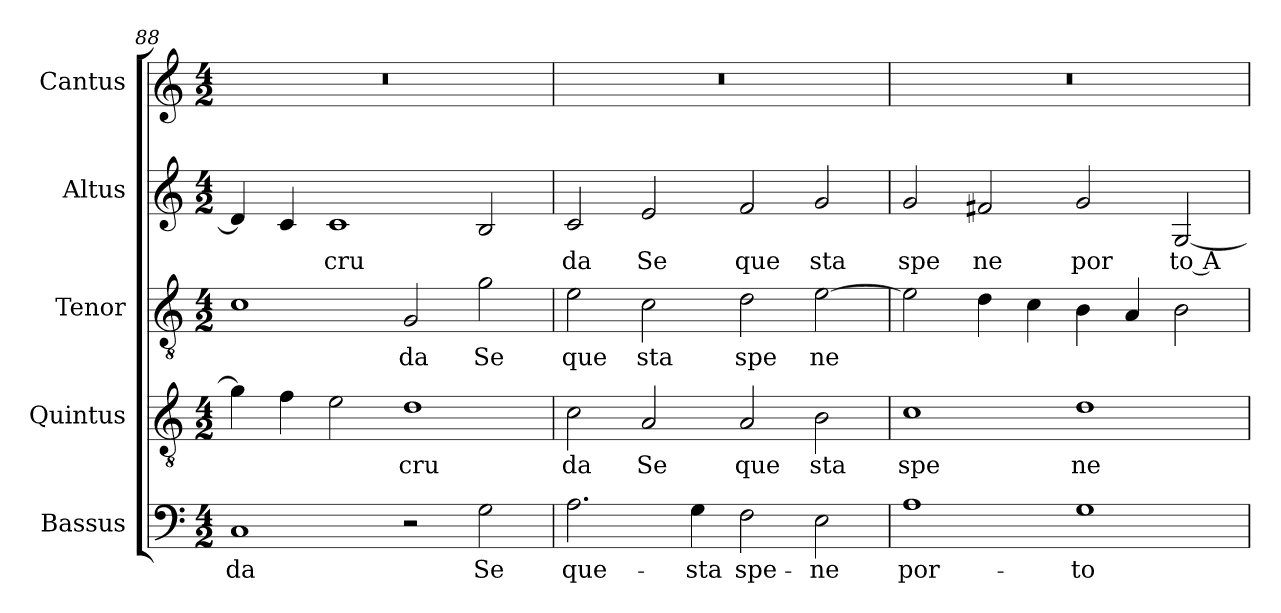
**kern	**text	**kern	**text	**kern	**text	**kern	**text	**kern
*part5	*part5	*part4	*part4	*part3	*part3	*part2	*part2	*part1
*staff5	*staff5	*staff4	*staff4	*staff3	*staff3	*staff2	*staff2	*staff1
*I"Bassus	*	*I"Quintus	*	*I"Tenor	*	*I"Altus	*	*I"Cantus
*I'Bassus	*	*I'Quintus	*	*I'Tenor	*	*I'Altus	*	*I'Cantus
*clefF4	*	*clefGv2	*	*clefGv2	*	*clefG2	*	*clefG2
*M4/2	*	*M4/2	*	*M4/2	*	*M4/2	*	*M4/2
=88	=88	=88	=88	=88	=88	=88	=88	=88
!	!LO:LY:b:cj	!	!	!	!	!	!	!
1C	-da	4g\]	.	1c	.	4d/]	.	0r
.	.	4f\	.	.	.	4c/	.	.
!	!	!	!	!	!	!	!LO:LY:b:cj	!
.	.	2e\	.	.	.	1c	cru	.
!	!	!	!LO:LY:b:cj	!	!LO:LY:b:cj	!	!	!
2r	.	1d	cru	2G/	da	.	.	.
!	!LO:LY:b:cj	!	!	!	!LO:LY:b:cj	!	!	!
2G\	Se	.	.	2g\	Se	2B/	.	.
!!LO:PB:g=z
=89	=89	=89	=89	=89	=89	=89	=89	=89
!	!LO:LY:b:cj	!	!LO:LY:b:cj	!	!LO:LY:b:cj	!	!LO:LY:b:cj	!
2.A\	que-	2c\	da	2e\	que	2c/	da	0r
!	!	!	!LO:LY:b:cj	!	!LO:LY:b:cj	!	!LO:LY:b:cj	!
.	.	2A/	Se	2c\	sta	2e/	Se	.
!	!LO:LY:b:cj	!	!	!	!	!	!	!
4G\	-sta	.	.	.	.	.	.	.
!	!LO:LY:b:cj	!	!LO:LY:b:cj	!	!LO:LY:b:cj	!	!LO:LY:b:cj	!
2F\	spe-	2A/	que	2d\	spe	2f/	que	.
!	!LO:LY:b:cj	!	!LO:LY:b:cj	!	!LO:LY:b:cj	!	!LO:LY:b:cj	!
2E\	-ne	2B\	sta	[>2e\	ne	2g/	sta	.
=90	=90	=90	=90	=90	=90	=90	=90	=90
!	!LO:LY:b:cj	!	!LO:LY:b:cj	!	!	!	!LO:LY:b:cj	!
1A	por-	1c	spe	2e\]	.	2g/	spe	0r
!	!	!	!	!	!	!	!LO:LY:b:cj	!
.	.	.	.	4d\	.	2f#X/	ne	.
.	.	.	.	4c\	.	.	.	.
!	!LO:LY:b:cj	!	!LO:LY:b:cj	!	!	!	!LO:LY:b:cj	!
1G	-to	1d	ne	4B\	.	2g/	por	.
.	.	.	.	4A/	.	.	.	.
!	!	!	!	!	!	!	!LO:LY:b:cj	!
.	.	.	.	2B\	.	[<2G/	to A	.
=	=	=	=	=	=	=	=	=
*-	*-	*-	*-	*-	*-	*-	*-	*-
